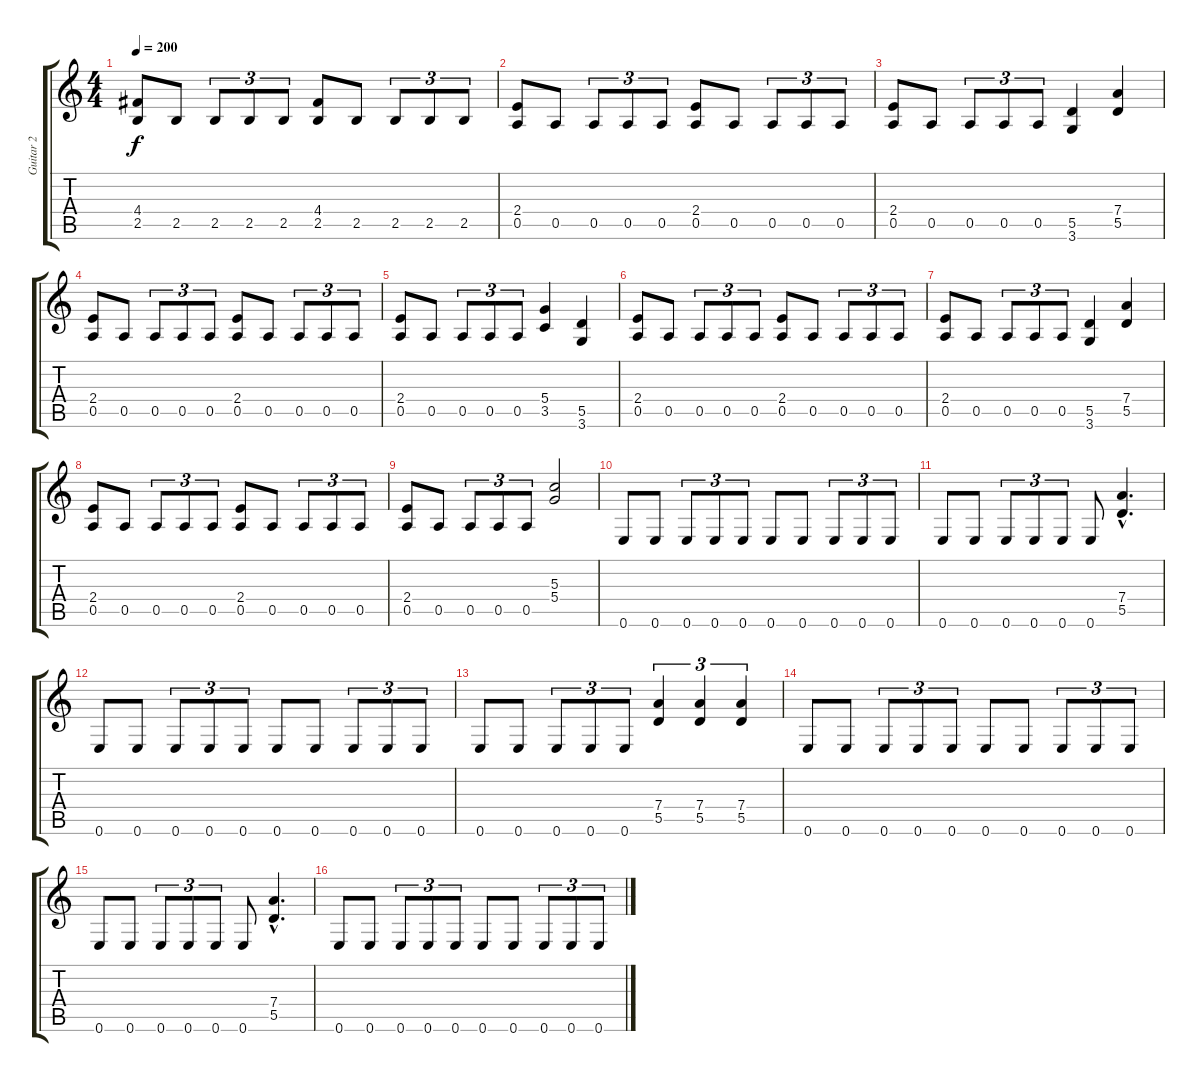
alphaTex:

\track ("Guitar 2" "Guitar 2") {instrument overdrivenguitar}
\staff {score tabs}
\tuning (E4 B3 G3 D3 A2 E2) {hide}
\ts (4 4)
\tempo 200
\clef g2
\ks c
(4.4 2.5).8{dy f} 2.5.8 2.5.8{tu (3 2)} 2.5.8{tu (3 2)} 2.5.8{tu (3 2)} (4.4 2.5).8 2.5.8 2.5.8{tu (3 2)} 2.5.8{tu (3 2)} 2.5.8{tu (3 2)} |
(2.4 0.5).8 0.5.8 0.5.8{tu (3 2)} 0.5.8{tu (3 2)} 0.5.8{tu (3 2)} (2.4 0.5).8 0.5.8 0.5.8{tu (3 2)} 0.5.8{tu (3 2)} 0.5.8{tu (3 2)} |
(2.4 0.5).8 0.5.8 0.5.8{tu (3 2)} 0.5.8{tu (3 2)} 0.5.8{tu (3 2)} (5.5 3.6).4 (7.4 5.5).4 |
(2.4 0.5).8 0.5.8 0.5.8{tu (3 2)} 0.5.8{tu (3 2)} 0.5.8{tu (3 2)} (2.4 0.5).8 0.5.8 0.5.8{tu (3 2)} 0.5.8{tu (3 2)} 0.5.8{tu (3 2)} |
(2.4 0.5).8 0.5.8 0.5.8{tu (3 2)} 0.5.8{tu (3 2)} 0.5.8{tu (3 2)} (5.4 3.5).4 (5.5 3.6).4 |
(2.4 0.5).8 0.5.8 0.5.8{tu (3 2)} 0.5.8{tu (3 2)} 0.5.8{tu (3 2)} (2.4 0.5).8 0.5.8 0.5.8{tu (3 2)} 0.5.8{tu (3 2)} 0.5.8{tu (3 2)} |
(2.4 0.5).8 0.5.8 0.5.8{tu (3 2)} 0.5.8{tu (3 2)} 0.5.8{tu (3 2)} (5.5 3.6).4 (7.4 5.5).4 |
(2.4 0.5).8 0.5.8 0.5.8{tu (3 2)} 0.5.8{tu (3 2)} 0.5.8{tu (3 2)} (2.4 0.5).8 0.5.8 0.5.8{tu (3 2)} 0.5.8{tu (3 2)} 0.5.8{tu (3 2)} |
(2.4 0.5).8 0.5.8 0.5.8{tu (3 2)} 0.5.8{tu (3 2)} 0.5.8{tu (3 2)} (5.3 5.4).2 |
0.6.8 0.6.8 0.6.8{tu (3 2)} 0.6.8{tu (3 2)} 0.6.8{tu (3 2)} 0.6.8 0.6.8 0.6.8{tu (3 2)} 0.6.8{tu (3 2)} 0.6.8{tu (3 2)} |
0.6.8 0.6.8 0.6.8{tu (3 2)} 0.6.8{tu (3 2)} 0.6.8{tu (3 2)} 0.6.8 (7.4{hac} 5.5{hac}).4{d} |
0.6.8 0.6.8 0.6.8{tu (3 2)} 0.6.8{tu (3 2)} 0.6.8{tu (3 2)} 0.6.8 0.6.8 0.6.8{tu (3 2)} 0.6.8{tu (3 2)} 0.6.8{tu (3 2)} |
0.6.8 0.6.8 0.6.8{tu (3 2)} 0.6.8{tu (3 2)} 0.6.8{tu (3 2)} (7.4 5.5).4{tu (3 2)} (7.4 5.5).4{tu (3 2)} (7.4 5.5).4{tu (3 2)} |
0.6.8 0.6.8 0.6.8{tu (3 2)} 0.6.8{tu (3 2)} 0.6.8{tu (3 2)} 0.6.8 0.6.8 0.6.8{tu (3 2)} 0.6.8{tu (3 2)} 0.6.8{tu (3 2)} |
0.6.8 0.6.8 0.6.8{tu (3 2)} 0.6.8{tu (3 2)} 0.6.8{tu (3 2)} 0.6.8 (7.4{hac} 5.5{hac}).4{d} |
0.6.8 0.6.8 0.6.8{tu (3 2)} 0.6.8{tu (3 2)} 0.6.8{tu (3 2)} 0.6.8 0.6.8 0.6.8{tu (3 2)} 0.6.8{tu (3 2)} 0.6.8{tu (3 2)}
